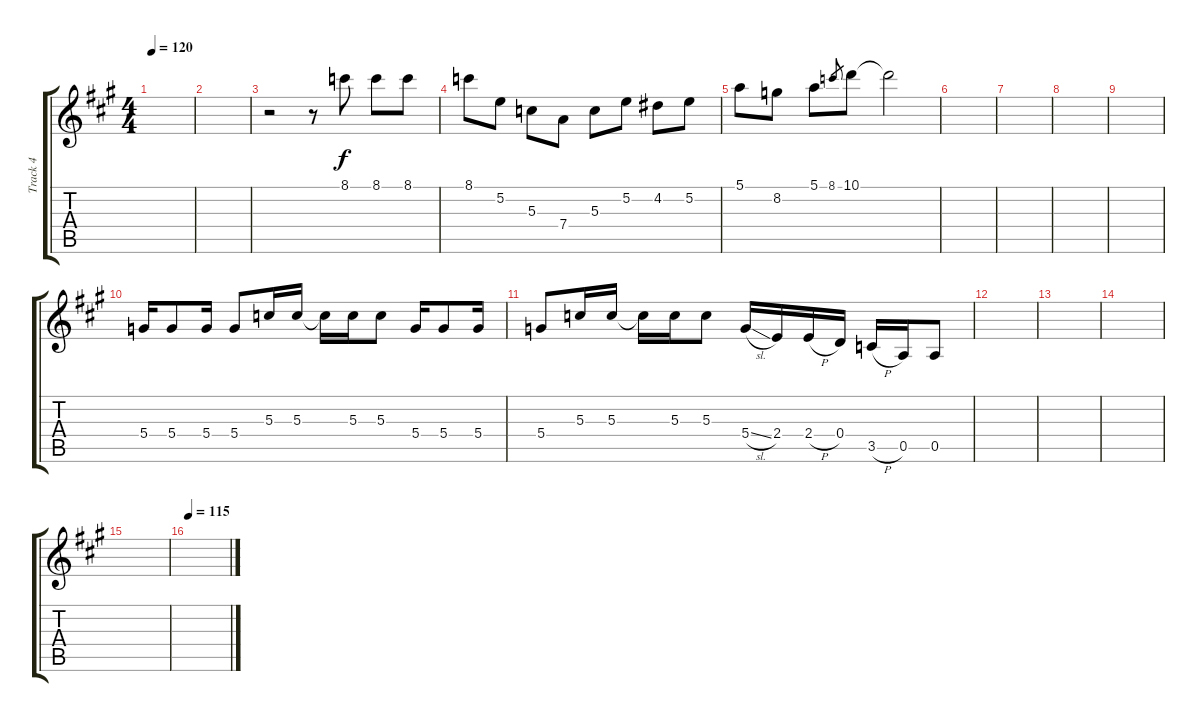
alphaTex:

\track ("Track 4" "Track 4") {instrument electricguitarclean}
\staff {score tabs}
\tuning (E4 B3 G3 D3 A2 E2) {hide}
\ts (4 4)
\tempo 120
\clef g2
\ks a
|
|
r.2 r.8 8.1.8 8.1.8 8.1.8 |
8.1.8 5.2.8 5.3.8 7.4.8 5.3.8 5.2.8 4.2.8 5.2.8 |
5.1.8 8.2.8 5.1.8 8.1.8{gr} 10.1.8 10.1{t}.2 |
|
|
|
|
5.4.16 5.4.8 5.4.16 5.4.8 5.3.16 5.3.16 5.3{t}.16 5.3.16 5.3.8 5.4.16 5.4.8 5.4.16 |
5.4.8 5.3.16 5.3.16 5.3{t}.16 5.3.16 5.3.8 5.4{sl}.16 2.4.16 2.4{h}.16 0.4.16 3.5{h}.16 0.5.16 0.5.8 |
|
|
|
|
\tempo 115
